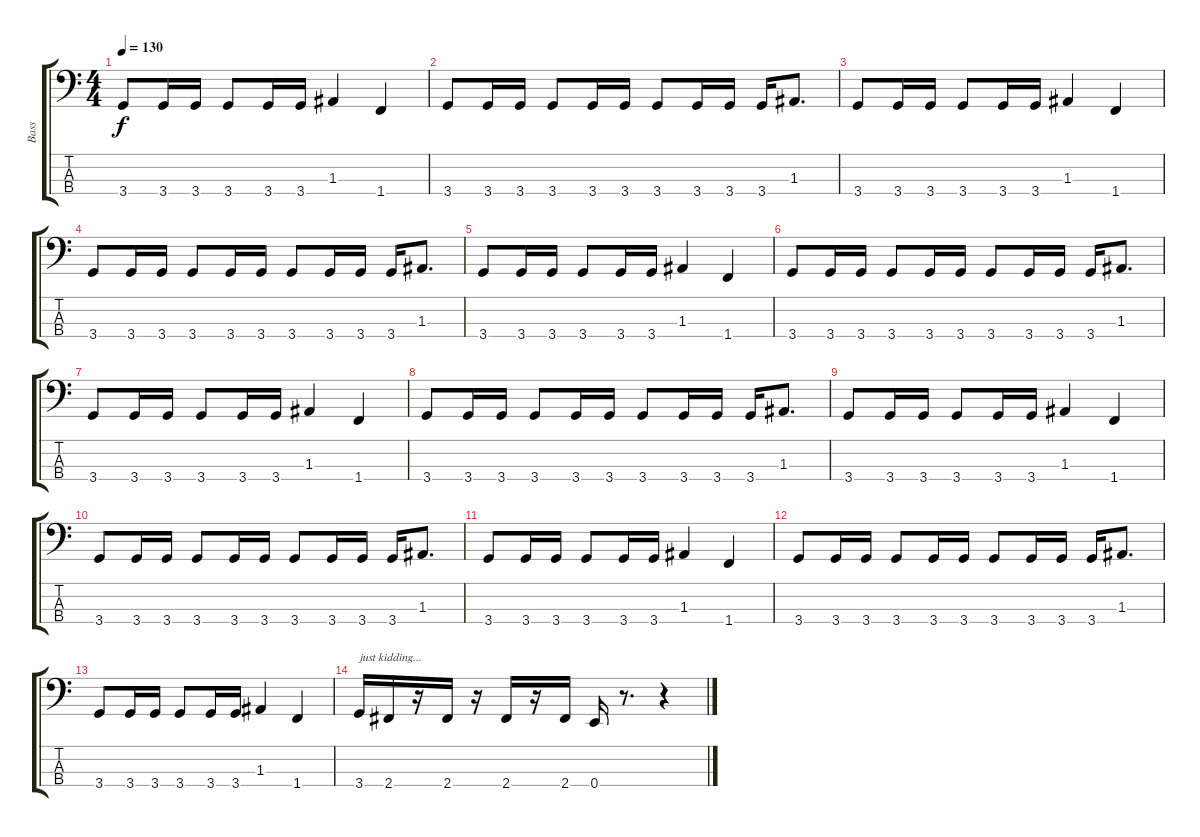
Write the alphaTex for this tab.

\track ("Bass" "Bass") {instrument electricbassfinger}
\staff {score tabs}
\tuning (G2 D2 A1 E1) {hide}
\ts (4 4)
\tempo 130
\clef f4
\ks c
3.4.8{dy f} 3.4.16 3.4.16 3.4.8 3.4.16 3.4.16 1.3.4 1.4.4 |
3.4.8 3.4.16 3.4.16 3.4.8 3.4.16 3.4.16 3.4.8 3.4.16 3.4.16 3.4.16 1.3.8{d} |
3.4.8 3.4.16 3.4.16 3.4.8 3.4.16 3.4.16 1.3.4 1.4.4 |
3.4.8 3.4.16 3.4.16 3.4.8 3.4.16 3.4.16 3.4.8 3.4.16 3.4.16 3.4.16 1.3.8{d} |
3.4.8 3.4.16 3.4.16 3.4.8 3.4.16 3.4.16 1.3.4 1.4.4 |
3.4.8 3.4.16 3.4.16 3.4.8 3.4.16 3.4.16 3.4.8 3.4.16 3.4.16 3.4.16 1.3.8{d} |
3.4.8 3.4.16 3.4.16 3.4.8 3.4.16 3.4.16 1.3.4 1.4.4 |
3.4.8 3.4.16 3.4.16 3.4.8 3.4.16 3.4.16 3.4.8 3.4.16 3.4.16 3.4.16 1.3.8{d} |
3.4.8 3.4.16 3.4.16 3.4.8 3.4.16 3.4.16 1.3.4 1.4.4 |
3.4.8 3.4.16 3.4.16 3.4.8 3.4.16 3.4.16 3.4.8 3.4.16 3.4.16 3.4.16 1.3.8{d} |
3.4.8 3.4.16 3.4.16 3.4.8 3.4.16 3.4.16 1.3.4 1.4.4 |
3.4.8 3.4.16 3.4.16 3.4.8 3.4.16 3.4.16 3.4.8 3.4.16 3.4.16 3.4.16 1.3.8{d} |
3.4.8 3.4.16 3.4.16 3.4.8 3.4.16 3.4.16 1.3.4 1.4.4 |
3.4.16{txt "just kidding..."} 2.4.16 r.16 2.4.16 r.16 2.4.16 r.16 2.4.16 0.4.16 r.8{d} r.4
